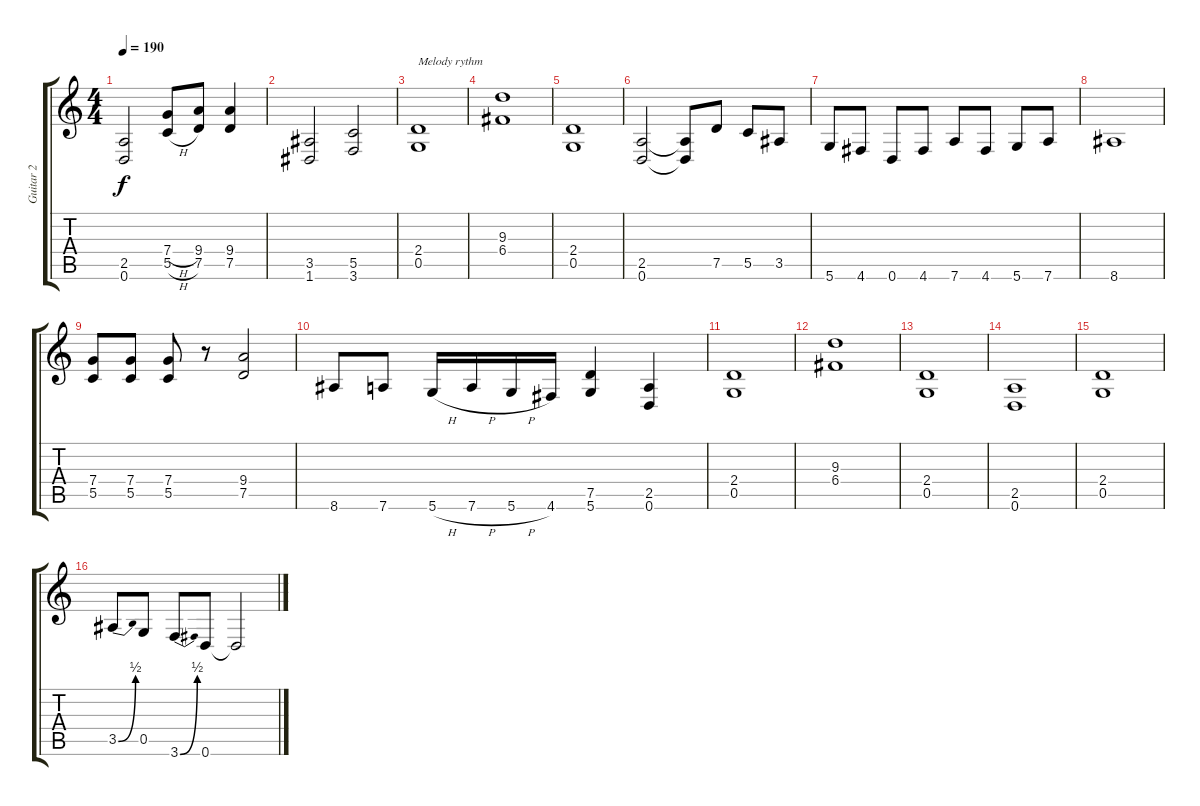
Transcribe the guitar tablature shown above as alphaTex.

\track ("Guitar 2" "Guitar 2") {instrument distortionguitar}
\staff {score tabs}
\tuning (D4 A3 F3 C3 G2 D2) {hide}
\ts (4 4)
\tempo 190
\clef g2
\ks c
(2.5 0.6).2{dy f} (7.4{h} 5.5{h}).8 (9.4 7.5).8 (9.4 7.5).4 |
(3.5 1.6).2 (5.5 3.6).2 |
(2.4 0.5).1{txt "Melody rythm"} |
(9.3 6.4).1 |
(2.4 0.5).1 |
(2.5 0.6).2 (2.5{t} 0.6{t}).8 7.5.8 5.5.8 3.5.8 |
5.6.8 4.6.8 0.6.8 4.6.8 7.6.8 4.6.8 5.6.8 7.6.8 |
8.6.1 |
(7.4 5.5).8 (7.4 5.5).8 (7.4 5.5).8 r.8 (9.4 7.5).2 |
8.6.8 7.6.8 5.6{h}.16 7.6{h}.16 5.6{h}.16 4.6.16 (7.5 5.6).4 (2.5 0.6).4 |
(2.4 0.5).1 |
(9.3 6.4).1 |
(2.4 0.5).1 |
(2.5 0.6).1 |
(2.4 0.5).1 |
3.5{be (bend 0 0 60 2)}.8 0.5.8 3.6{be (bend 0 0 60 2)}.8 0.6.8 0.6{t}.2
